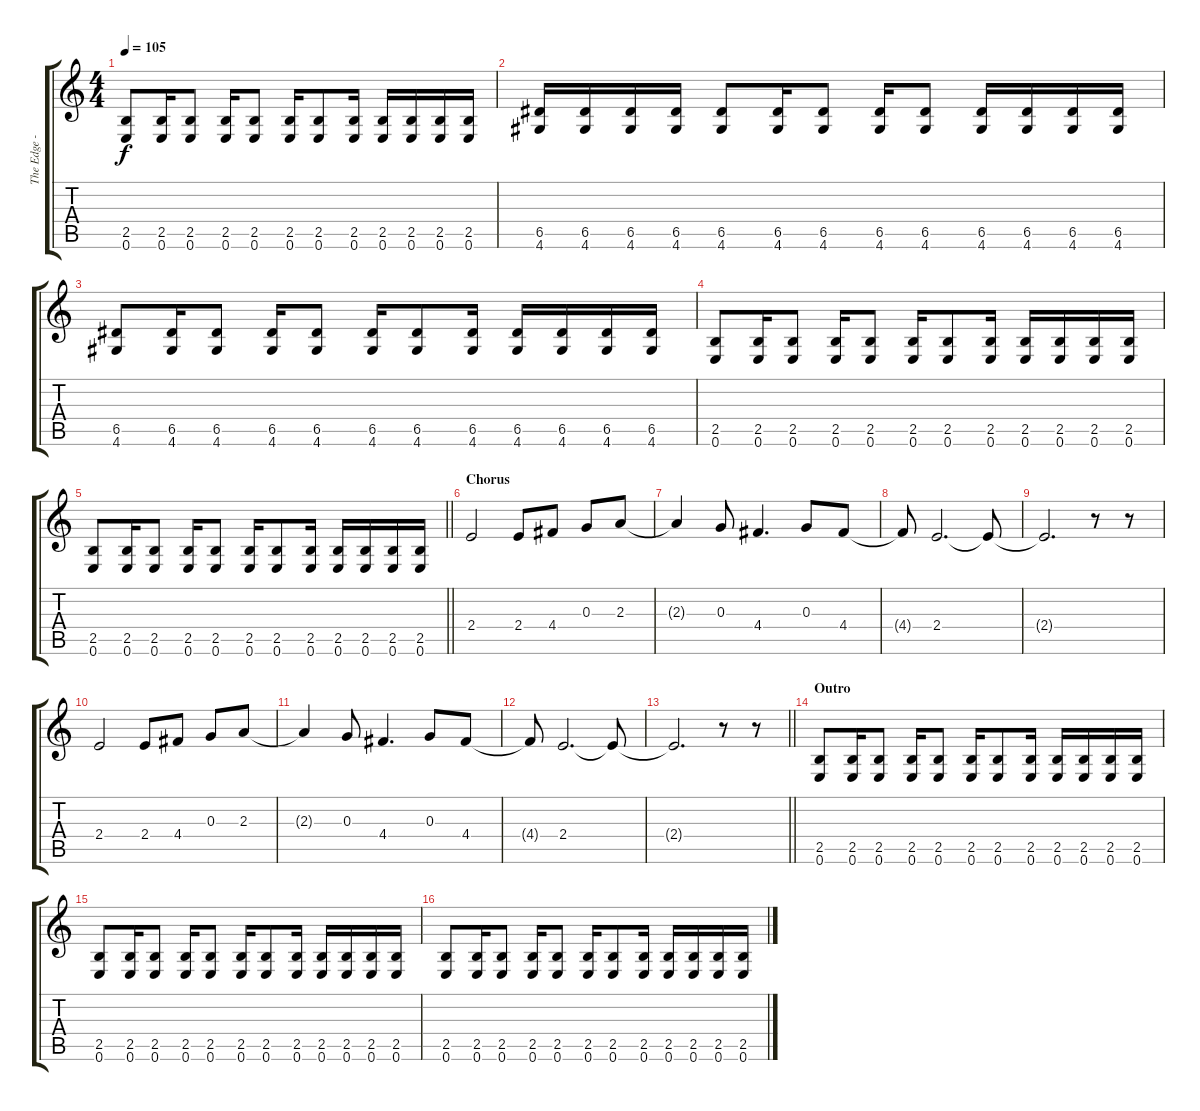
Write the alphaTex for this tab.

\track ("The Edge - Lead" "The Edge -") {instrument overdrivenguitar}
\staff {score tabs}
\tuning (E4 B3 G3 D3 A2 E2) {hide}
\ts (4 4)
\tempo 105
\clef g2
\ks c
(2.5 0.6).8{dy f} (2.5 0.6).16 (2.5 0.6).8 (2.5 0.6).16 (2.5 0.6).8 (2.5 0.6).16 (2.5 0.6).8 (2.5 0.6).16 (2.5 0.6).16 (2.5 0.6).16 (2.5 0.6).16 (2.5 0.6).16 |
(6.5 4.6).16 (6.5 4.6).16 (6.5 4.6).16 (6.5 4.6).16 (6.5 4.6).8 (6.5 4.6).16 (6.5 4.6).8 (6.5 4.6).16 (6.5 4.6).8 (6.5 4.6).16 (6.5 4.6).16 (6.5 4.6).16 (6.5 4.6).16 |
(6.5 4.6).8 (6.5 4.6).16 (6.5 4.6).8 (6.5 4.6).16 (6.5 4.6).8 (6.5 4.6).16 (6.5 4.6).8 (6.5 4.6).16 (6.5 4.6).16 (6.5 4.6).16 (6.5 4.6).16 (6.5 4.6).16 |
(2.5 0.6).8 (2.5 0.6).16 (2.5 0.6).8 (2.5 0.6).16 (2.5 0.6).8 (2.5 0.6).16 (2.5 0.6).8 (2.5 0.6).16 (2.5 0.6).16 (2.5 0.6).16 (2.5 0.6).16 (2.5 0.6).16 |
\barLineRight lightlight
(2.5 0.6).8 (2.5 0.6).16 (2.5 0.6).8 (2.5 0.6).16 (2.5 0.6).8 (2.5 0.6).16 (2.5 0.6).8 (2.5 0.6).16 (2.5 0.6).16 (2.5 0.6).16 (2.5 0.6).16 (2.5 0.6).16 |
\section ("" "Chorus")
2.4.2{instrument electricguitarjazz} 2.4.8 4.4.8 0.3.8 2.3.8 |
2.3{t}.4 0.3.8 4.4.4{d} 0.3.8 4.4.8 |
4.4{t}.8 2.4.2{d} 2.4{t}.8 |
2.4{t}.2{d} r.8 r.8 |
2.4.2 2.4.8 4.4.8 0.3.8 2.3.8 |
2.3{t}.4 0.3.8 4.4.4{d} 0.3.8 4.4.8 |
4.4{t}.8 2.4.2{d} 2.4{t}.8 |
\barLineRight lightlight
2.4{t}.2{d} r.8 r.8{instrument overdrivenguitar} |
\section ("" "Outro")
(2.5 0.6).8{instrument electricguitarclean} (2.5 0.6).16 (2.5 0.6).8 (2.5 0.6).16 (2.5 0.6).8 (2.5 0.6).16 (2.5 0.6).8 (2.5 0.6).16 (2.5 0.6).16 (2.5 0.6).16 (2.5 0.6).16 (2.5 0.6).16 |
(2.5 0.6).8 (2.5 0.6).16 (2.5 0.6).8 (2.5 0.6).16 (2.5 0.6).8 (2.5 0.6).16 (2.5 0.6).8 (2.5 0.6).16 (2.5 0.6).16 (2.5 0.6).16 (2.5 0.6).16 (2.5 0.6).16 |
(2.5 0.6).8 (2.5 0.6).16 (2.5 0.6).8 (2.5 0.6).16 (2.5 0.6).8 (2.5 0.6).16 (2.5 0.6).8 (2.5 0.6).16 (2.5 0.6).16 (2.5 0.6).16 (2.5 0.6).16 (2.5 0.6).16
